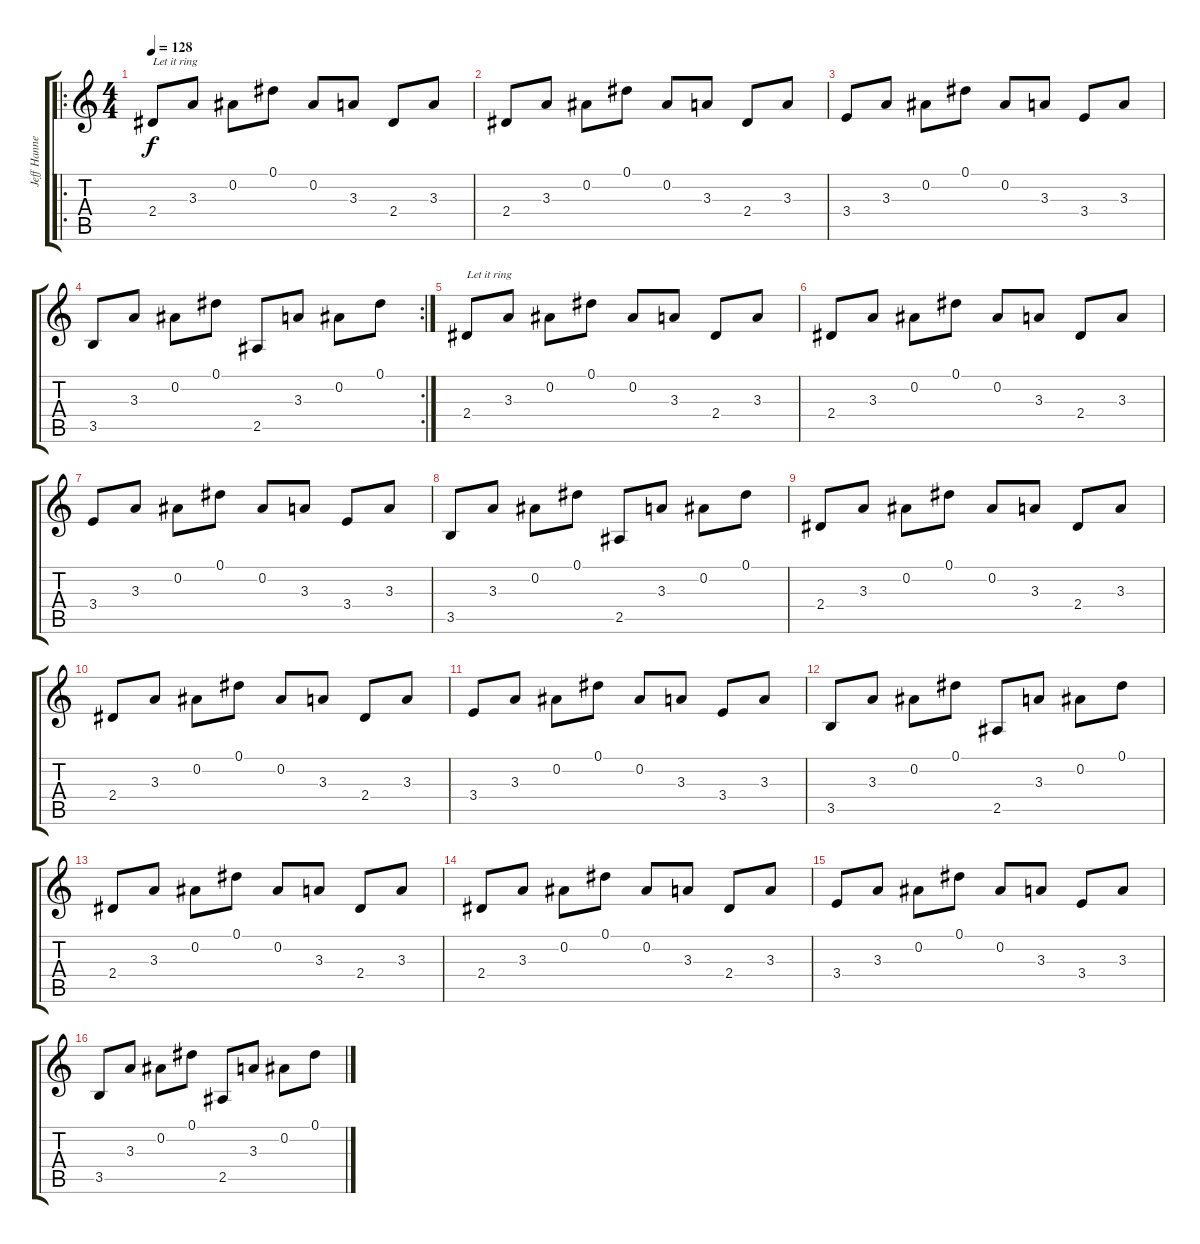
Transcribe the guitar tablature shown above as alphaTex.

\track ("Jeff Hanneman" "Jeff Hanne") {instrument distortionguitar}
\staff {score tabs}
\tuning (Eb4 Bb3 Gb3 Db3 Ab2 Eb2) {hide}
\ro
\ts (4 4)
\tempo 128
\clef g2
\ks c
2.4.8{txt "Let it ring" dy f} 3.3.8 0.2.8 0.1.8 0.2.8 3.3.8 2.4.8 3.3.8 |
2.4.8 3.3.8 0.2.8 0.1.8 0.2.8 3.3.8 2.4.8 3.3.8 |
3.4.8 3.3.8 0.2.8 0.1.8 0.2.8 3.3.8 3.4.8 3.3.8 |
\rc 2
3.5.8 3.3.8 0.2.8 0.1.8 2.5.8 3.3.8 0.2.8 0.1.8 |
2.4.8{txt "Let it ring"} 3.3.8 0.2.8 0.1.8 0.2.8 3.3.8 2.4.8 3.3.8 |
2.4.8 3.3.8 0.2.8 0.1.8 0.2.8 3.3.8 2.4.8 3.3.8 |
3.4.8 3.3.8 0.2.8 0.1.8 0.2.8 3.3.8 3.4.8 3.3.8 |
3.5.8 3.3.8 0.2.8 0.1.8 2.5.8 3.3.8 0.2.8 0.1.8 |
2.4.8 3.3.8 0.2.8 0.1.8 0.2.8 3.3.8 2.4.8 3.3.8 |
2.4.8 3.3.8 0.2.8 0.1.8 0.2.8 3.3.8 2.4.8 3.3.8 |
3.4.8 3.3.8 0.2.8 0.1.8 0.2.8 3.3.8 3.4.8 3.3.8 |
3.5.8 3.3.8 0.2.8 0.1.8 2.5.8 3.3.8 0.2.8 0.1.8 |
2.4.8 3.3.8 0.2.8 0.1.8 0.2.8 3.3.8 2.4.8 3.3.8 |
2.4.8 3.3.8 0.2.8 0.1.8 0.2.8 3.3.8 2.4.8 3.3.8 |
3.4.8 3.3.8 0.2.8 0.1.8 0.2.8 3.3.8 3.4.8 3.3.8 |
3.5.8 3.3.8 0.2.8 0.1.8 2.5.8 3.3.8 0.2.8 0.1.8
